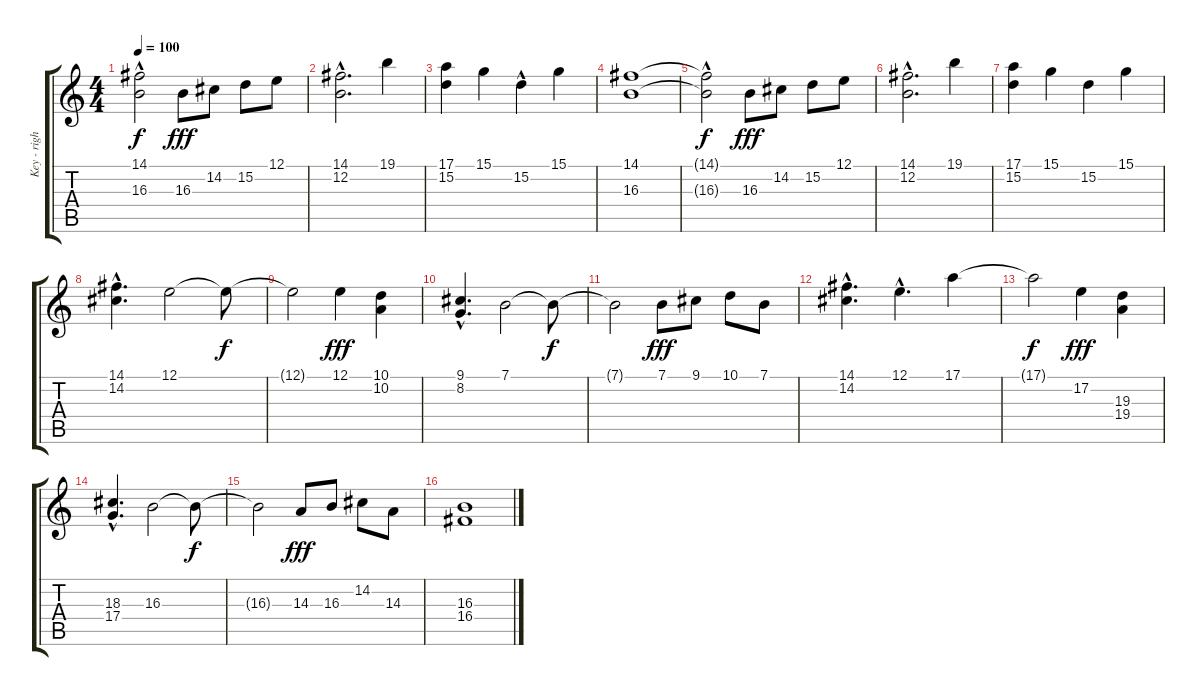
\track ("Key - right" "Key - righ") {instrument synthstrings1}
\staff {score tabs}
\tuning (E4 B3 G3 D3 A2 E2) {hide}
\ts (4 4)
\tempo 100
\clef g2
\ks c
(14.1{t} 16.3{hac t}).2{dy f} 16.3.8{dy fff} 14.2.8 15.2.8 12.1.8 |
(14.1 12.2{hac}).2{d} 19.1.4 |
(17.1 15.2).4 15.1.4 15.2{hac}.4 15.1.4 |
(14.1 16.3).1 |
(14.1{t} 16.3{hac t}).2{dy f} 16.3.8{dy fff} 14.2.8 15.2.8 12.1.8 |
(14.1 12.2{hac}).2{d} 19.1.4 |
(17.1 15.2).4 15.1.4 15.2.4 15.1.4 |
(14.1{hac} 14.2).4{d volume 16 balance 8} 12.1.2 12.1{t}.8{dy f} |
12.1{t}.2 12.1.4{dy fff} (10.1 10.2).4 |
(9.1{hac} 8.2).4{d} 7.1.2 7.1{t}.8{dy f} |
7.1{t}.2 7.1.8{dy fff} 9.1.8 10.1.8 7.1.8 |
(14.1{hac} 14.2).4{d volume 16 balance 8} 12.1{hac}.4{d} 17.1.4 |
17.1{t}.2{dy f} 17.2.4{dy fff} (19.3 19.4).4 |
(18.3{hac} 17.4).4{d} 16.3.2 16.3{t}.8{dy f} |
16.3{t}.2 14.3.8{dy fff} 16.3.8 14.2.8 14.3.8 |
(16.3 16.4).1
